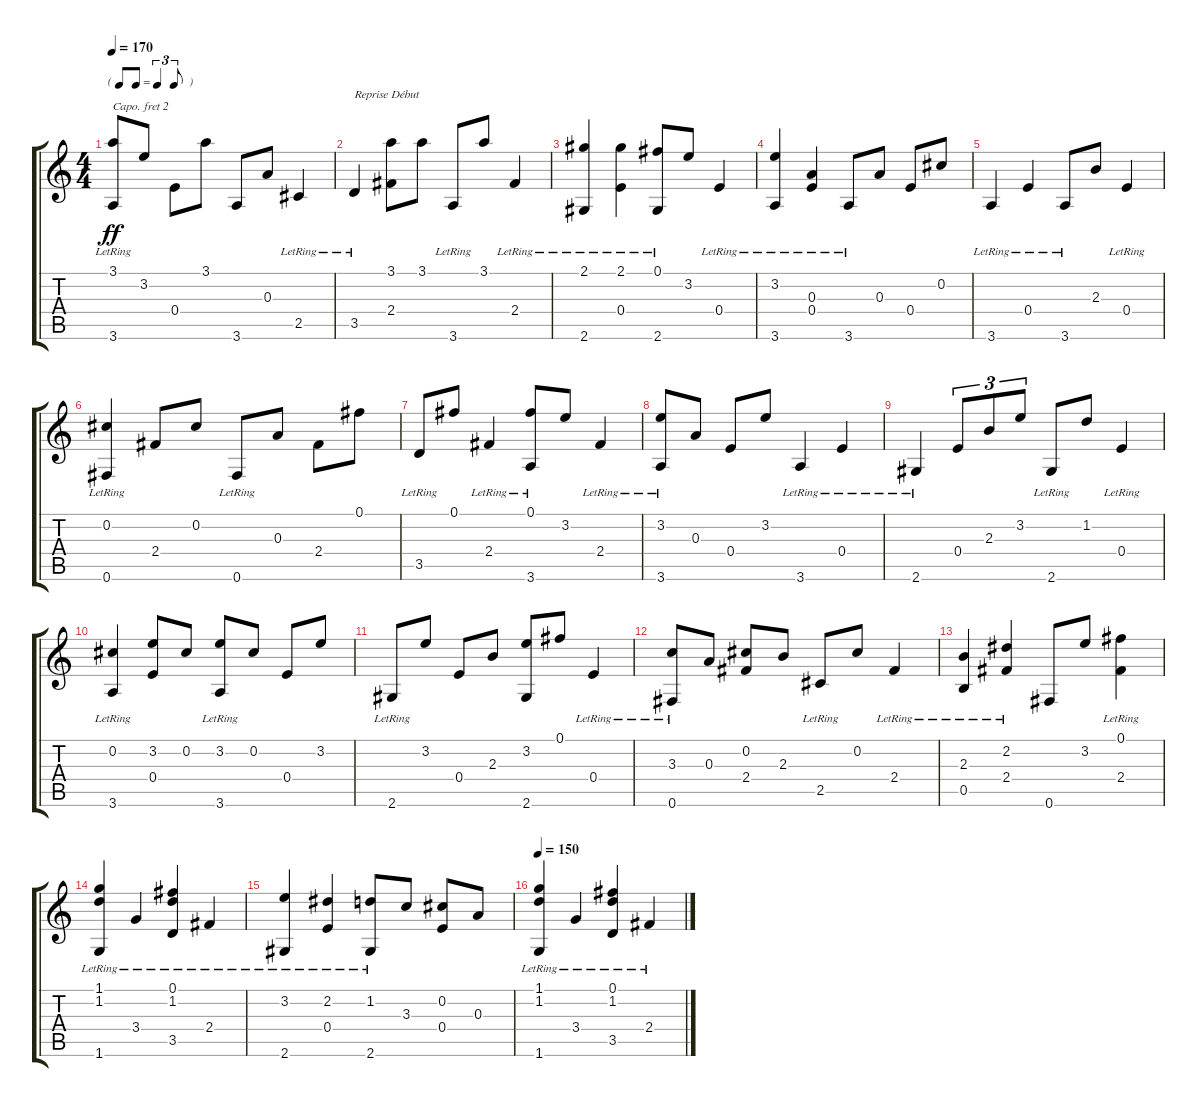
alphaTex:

\track "" {instrument electricbasspick}
\staff {score tabs}
\capo 2
\tuning (E4 B3 G3 D3 A2 E2) {hide}
\ts (4 4)
\tf triplet8th
\tempo 170
\clef g2
\ks c
(3.1 3.6{lr}).8{dy ff} 3.2.8 0.4.8 3.1.8 3.6.8 0.3.8 2.5{lr}.4 |
3.5{lr}.4{txt "Reprise Début"} (3.1 2.4).8 3.1.8 3.6{lr}.8 3.1.8 2.4{lr}.4 |
(2.1 2.6{lr}).4 (2.1 0.4{lr}).4 (0.1 2.6{lr}).8 3.2.8 0.4{lr}.4 |
(3.2 3.6{lr}).4 (0.3 0.4{lr}).4 3.6{lr}.8 0.3.8 0.4.8 0.2.8 |
3.6{lr}.4 0.4{lr}.4 3.6{lr}.8 2.3.8 0.4{lr}.4 |
(0.2 0.6{lr}).4 2.4.8 0.2.8 0.6{lr}.8 0.3.8 2.4.8 0.1.8 |
3.5{lr}.8 0.1.8 2.4{lr}.4 (0.1 3.6{lr}).8 3.2.8 2.4{lr}.4 |
(3.2 3.6{lr}).8 0.3.8 0.4.8 3.2.8 3.6{lr}.4 0.4{lr}.4 |
2.6{lr}.4 0.4.8{tu (3 2)} 2.3.8{tu (3 2)} 3.2.8{tu (3 2)} 2.6{lr}.8 1.2.8 0.4{lr}.4 |
(0.2 3.6{lr}).4 (3.2 0.4).8 0.2.8 (3.2 3.6{lr}).8 0.2.8 0.4.8 3.2.8 |
2.6{lr}.8 3.2.8 0.4.8 2.3.8 (3.2 2.6).8 0.1.8 0.4{lr}.4 |
(3.3 0.6{lr}).8 0.3.8 (0.2 2.4).8 2.3.8 2.5{lr}.8 0.2.8 2.4{lr}.4 |
(2.3 0.5{lr}).4 (2.2 2.4{lr}).4 0.6.8 3.2.8 (0.1 2.4{lr}).4 |
(1.1{lr} 1.2{lr} 1.6{lr}).4 3.4{lr}.4 (0.1{lr} 1.2{lr} 3.5{lr}).4 2.4{lr}.4 |
(3.2 2.6{lr}).4 (2.2 0.4{lr}).4 (1.2 2.6{lr}).8 3.3.8 (0.2 0.4).8 0.3.8 |
\tempo 150
(1.1{lr} 1.2{lr} 1.6{lr}).4 3.4{lr}.4 (0.1{lr} 1.2{lr} 3.5{lr}).4 2.4{lr}.4
